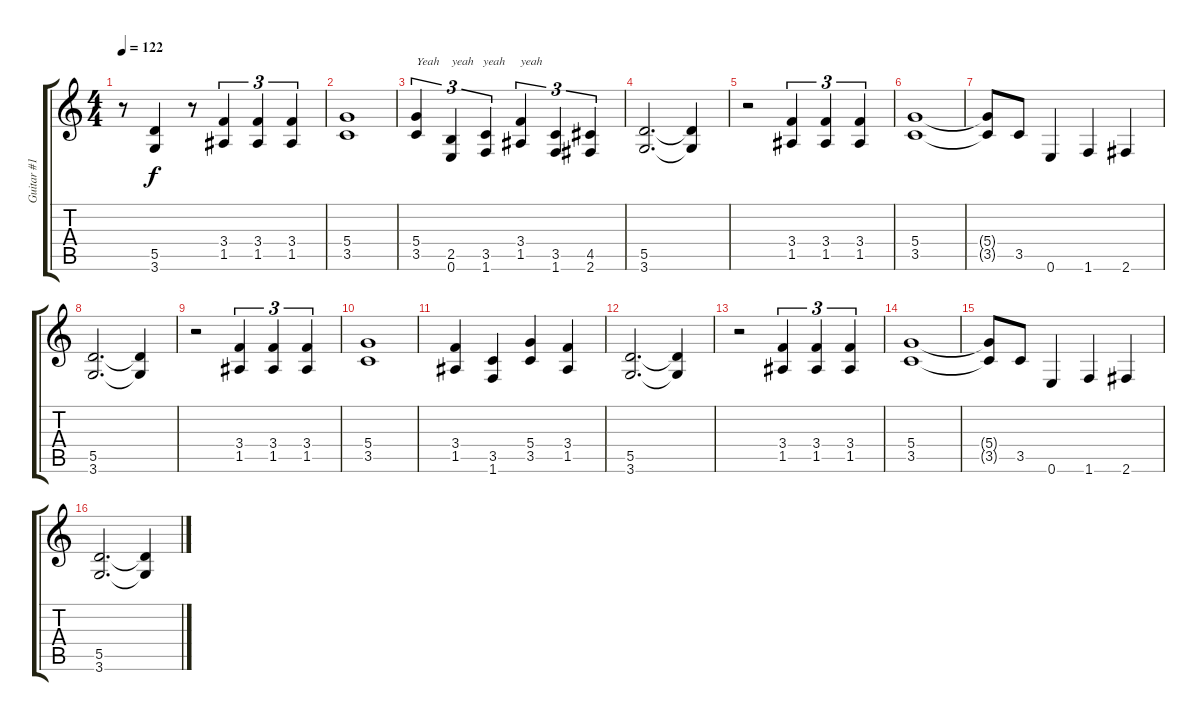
\track ("Guitar #1" "Guitar #1") {instrument overdrivenguitar}
\staff {score tabs}
\tuning (E4 B3 G3 D3 A2 E2) {hide}
\ts (4 4)
\tempo 122
\clef g2
\ks c
r.8{dy f} (5.5 3.6).4 r.8 (3.4 1.5).4{tu (3 2)} (3.4 1.5).4{tu (3 2)} (3.4 1.5).4{tu (3 2)} |
(5.4 3.5).1 |
(5.4 3.5).4{tu (3 2) txt "Yeah    yeah   yeah     yeah"} (2.5 0.6).4{tu (3 2)} (3.5 1.6).4{tu (3 2)} (3.4 1.5).4{tu (3 2)} (3.5 1.6).4{tu (3 2)} (4.5 2.6).4{tu (3 2)} |
(5.5 3.6).2{d} (5.5{t} 3.6{t}).4 |
r.2 (3.4 1.5).4{tu (3 2)} (3.4 1.5).4{tu (3 2)} (3.4 1.5).4{tu (3 2)} |
(5.4 3.5).1 |
(5.4{t} 3.5{t}).8 3.5.8 0.6.4 1.6.4 2.6.4 |
(5.5 3.6).2{d} (5.5{t} 3.6{t}).4 |
r.2 (3.4 1.5).4{tu (3 2)} (3.4 1.5).4{tu (3 2)} (3.4 1.5).4{tu (3 2)} |
(5.4 3.5).1 |
(3.4 1.5).4 (3.5 1.6).4 (5.4 3.5).4 (3.4 1.5).4 |
(5.5 3.6).2{d} (5.5{t} 3.6{t}).4 |
r.2 (3.4 1.5).4{tu (3 2)} (3.4 1.5).4{tu (3 2)} (3.4 1.5).4{tu (3 2)} |
(5.4 3.5).1 |
(5.4{t} 3.5{t}).8 3.5.8 0.6.4 1.6.4 2.6.4 |
(5.5 3.6).2{d} (5.5{t} 3.6{t}).4
